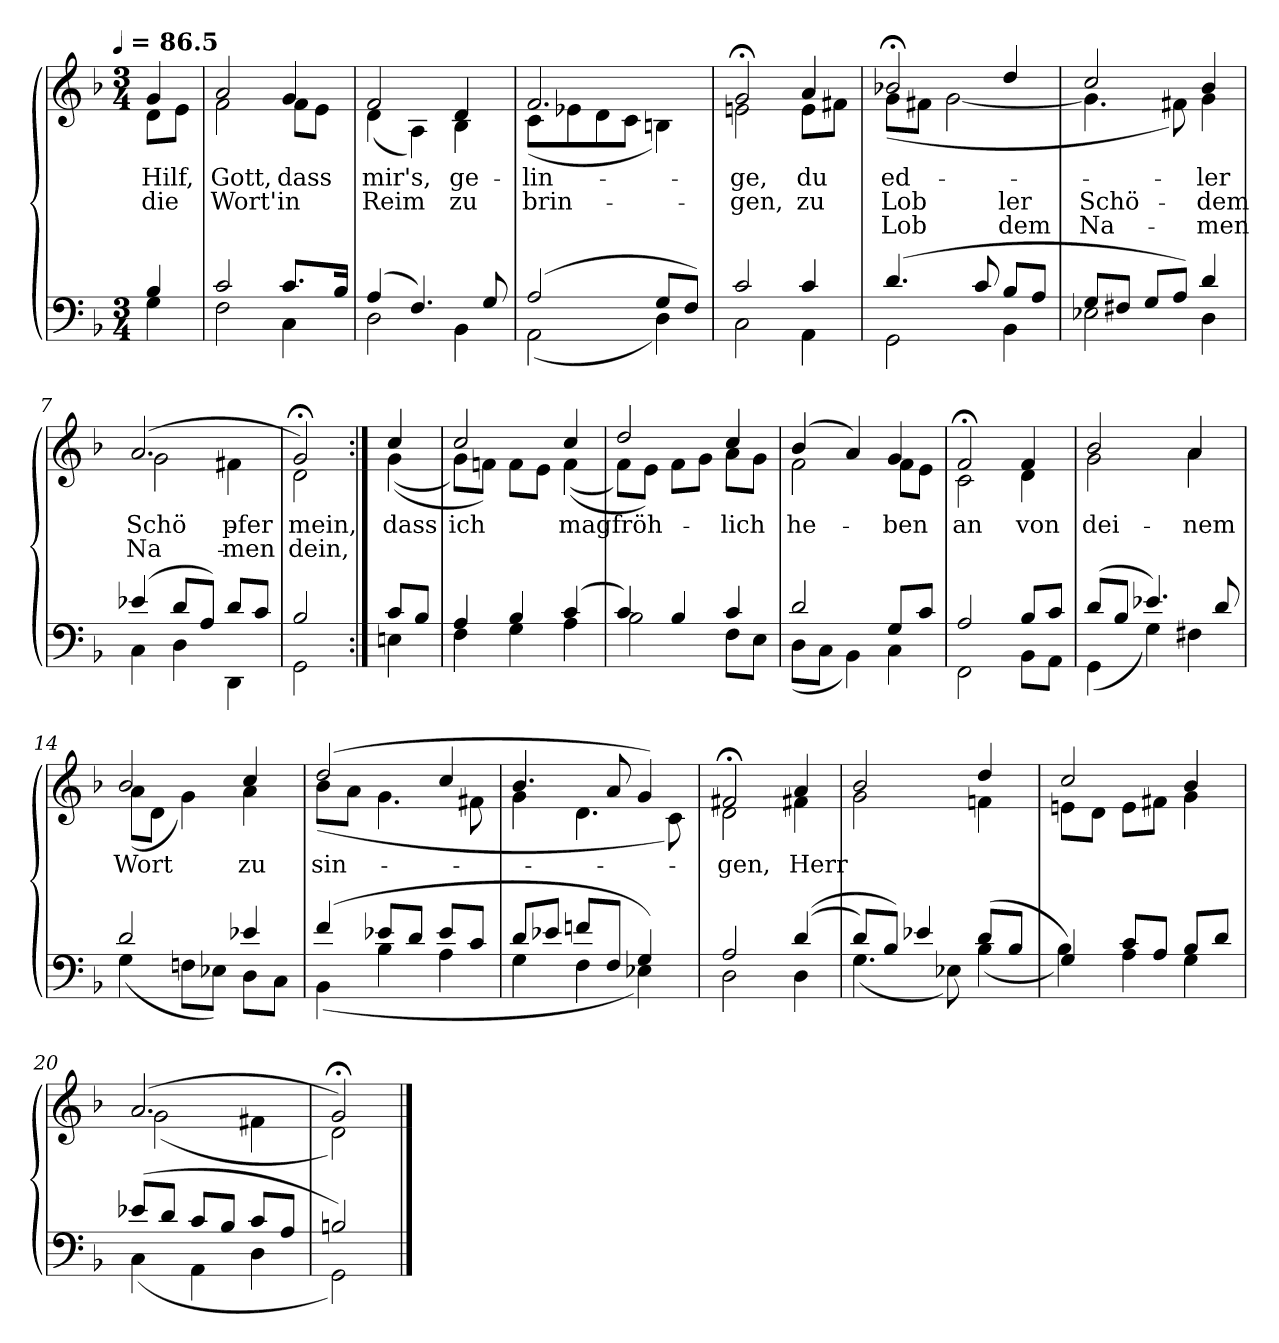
**kern	**kern	**text	**text	**text	**dynam
*part1	*part1	*part1	*part1	*part1	*part1
*staff2	*staff1	*staff1	*staff1	*staff1	*staff1/2
*clefF4	*clefG2	*	*	*	*
*k[b-]	*k[b-]	*	*	*	*
!!LO:TX:omd:t=[quarter] = 86.5
*M3/4	*M3/4	*	*	*	*
*MM86	*MM86	*	*	*	*
=	=	=	=	=	=
*^	*^	*	*	*	*
4B-	4G	4g	8dL	Hilf,	die	.	.
.	.	.	8eJ	.	.	.	.
=1	=1	=1	=1	=1	=1	=1	=1
2c	2F	2a	2f	Gott,	Wort'	.	.
8.cL	4C	4g	8fL	dass	in	.	.
.	.	.	8eJ	.	.	.	.
16B-Jk	.	.	.	.	.	.	.
=2	=2	=2	=2	=2	=2	=2	=2
(4A	2D	2f	(4d	mir's,	Reim	.	.
4.F)	.	.	4A)	.	.	.	.
.	4BB-	4d	4B-	ge-	zu	.	.
8G	.	.	.	.	.	.	.
=3	=3	=3	=3	=3	=3	=3	=3
(2A	(2AA	2.f	(8cL	-lin-	brin-	.	.
.	.	.	8e-X	.	.	.	.
.	.	.	8d	.	.	.	.
.	.	.	8cJ	.	.	.	.
8GL	4D)	.	4Bn)	.	.	.	.
8FJ)	.	.	.	.	.	.	.
=4	=4	=4	=4	=4	=4	=4	=4
2c	2C	2g;<	2en	ge,	-gen,	.	.
4c	4AA	4a	8eL	du	zu	.	.
.	.	.	8f#XJ	.	.	.	.
=5	=5	=5	=5	=5	=5	=5	=5
!	!	!	!	!	!LO:LY:a	!LO:LY:a	!
(4.d	2GG	2b-X;<	(8gL	ed-	Lob	Lob	.
.	.	.	8f#XJ	.	.	.	.
.	.	.	[2g	.	.	.	.
8c	.	.	.	.	.	.	.
!	!	!	!	!	!LO:LY:a	!LO:LY:a	!
8B-L	4BB-	4dd	.	.	-ler	dem	.
8AJ	.	.	.	.	.	.	.
=6	=6	=6	=6	=6	=6	=6	=6
!	!	!	!	!	!LO:LY:a	!LO:LY:a	!
8GL	2E-X	2cc	4.g]	.	Schö-	Na-	.
8F#XJ	.	.	.	.	.	.	.
8GL	.	.	.	.	.	.	.
8AJ)	.	.	8f#X)	.	.	.	.
!	!	!	!	!	!LO:LY:a	!LO:LY:a	!
4d	4D	4b-	4g	-ler	dem	-men	.
!!LO:LB:g=z	!!
=7	=7	=7	=7	=7	=7	=7	=7
!	!	!	!	!LO:LY:a	!LO:LY:a	!	!
(4e-X	4C	(2.a	2g	Schö-	Na-	.	.
8dL	4D	.	.	.	.	.	.
8AJ)	.	.	.	.	.	.	.
8dL	4DD	.	4f#X	-pfer	-men	.	.
8cJ	.	.	.	.	.	.	.
=8	=8	=8	=8	=8	=8	=8	=8
2B-	2GG	2g;<)	2d	mein,	dein,	.	.
=:|!	=:|!	=:|!	=:|!	=:|!	=:|!	=:|!	=:|!
*	*	*MM85	*	*	*	*	*
8cL	4En	4cc	((4g	dass	.	.	.
8B-J	.	.	.	.	.	.	.
=9	=9	=9	=9	=9	=9	=9	=9
4A	4F	2cc	8gL)	ich	.	.	.
.	.	.	8fnJ)	.	.	.	.
4B-	4G	.	8fL	.	.	.	.
.	.	.	8eJ	.	.	.	.
(4c	4A	4cc	((4f	mag	.	.	.
=10	=10	=10	=10	=10	=10	=10	=10
4c)	2B-	2dd	8fL)	fröh-	.	.	.
.	.	.	8eJ)	.	.	.	.
4B-	.	.	8fL	.	.	.	.
.	.	.	8gJ	.	.	.	.
4c	8FL	4cc	8aL	-lich	.	.	.
.	8EJ	.	8gJ	.	.	.	.
=11	=11	=11	=11	=11	=11	=11	=11
*	*	*MM85	*	*	*	*	*
2d	(8DL	(4b-	2f	he-	.	.	.
.	8CJ	.	.	.	.	.	.
.	4BB-)	4a)	.	.	.	.	.
8GL	4C	4g	8fL	-ben	.	.	.
8cJ	.	.	8eJ	.	.	.	.
=12	=12	=12	=12	=12	=12	=12	=12
2A	2FF	2f;<	2c	an	.	.	.
8B-L	8BB-L	4f	4d	von	.	.	.
8cJ	8AAJ	.	.	.	.	.	.
=13	=13	=13	=13	=13	=13	=13	=13
(8dL	(4GG	2b-	2g	dei-	.	.	.
8B-J	.	.	.	.	.	.	.
4.e-X)	4G)	.	.	.	.	.	.
.	4F#X	4a	4a	-nem	.	.	♩ = 84
8d	.	.	.	.	.	.	.
!!LO:LB:g=z	!!
=14	=14	=14	=14	=14	=14	=14	=14
2d	(4G	2b-	(8aL	Wort	.	.	.
.	.	.	8dJ	.	.	.	.
.	8FnL	.	4g)	.	.	.	.
.	8E-XJ)	.	.	.	.	.	.
4e-X	8DL	4cc	4a	zu	.	.	.
.	8CJ	.	.	.	.	.	.
=15	=15	=15	=15	=15	=15	=15	=15
(4f	(4BB-	(2dd	(8b-L	sin-	.	.	.
.	.	.	8aJ	.	.	.	.
8e-XL	4B-	.	4.g	.	.	.	.
8dJ	.	.	.	.	.	.	.
8e-L	4A	4cc	.	.	.	.	.
8cJ	.	.	8f#X	.	.	.	.
=16	=16	=16	=16	=16	=16	=16	=16
8dL	4G	4.b-	4g	.	.	.	.
8e-XJ	.	.	.	.	.	.	.
8fnL	4F	.	4.d	.	.	.	.
8FJ	.	8a	.	.	.	.	♩ = 83
4G)	4E-X)	4g)	.	.	.	.	.
.	.	.	8c)	.	.	.	.
=17	=17	=17	=17	=17	=17	=17	=17
2A	2D	2f#X;<	2d	-gen,	.	.	.
((4d	4D	4a	4f#X	Herr	.	.	.
=18	=18	=18	=18	=18	=18	=18	=18
8dL)	(4.G	2b-	2g	.	.	.	.
8B-J)	.	.	.	.	.	.	.
4e-X	.	.	.	.	.	.	.
.	8E-X)	.	.	.	.	.	.
(8dL	(4B-	4dd	4fn	.	.	.	.
8B-J	.	.	.	.	.	.	.
=19	=19	=19	=19	=19	=19	=19	=19
4G)	4B-)	2cc	8enL	.	.	.	.
.	.	.	8dJ	.	.	.	.
8cL	4A	.	8eL	.	.	.	.
8AJ	.	.	8f#XJ	.	.	.	.
8B-L	4G	4b-	4g	.	.	.	♩ = 80
8dJ	.	.	.	.	.	.	.
=20	=20	=20	=20	=20	=20	=20	=20
(8e-XL	(4C	(2.a	(2g	.	.	.	.
8dJ	.	.	.	.	.	.	.
8cL	4AA	.	.	.	.	.	.
8B-J	.	.	.	.	.	.	.
8cL	4D	.	4f#X	.	.	.	.
8AJ	.	.	.	.	.	.	.
=21	=21	=21	=21	=21	=21	=21	=21
2Bn)	2GG)	2g;<)	2d)	.	.	.	.
*v	*v	*	*	*	*	*	*
*	*v	*v	*	*	*	*
==	==	==	==	==	==
*-	*-	*-	*-	*-	*-
